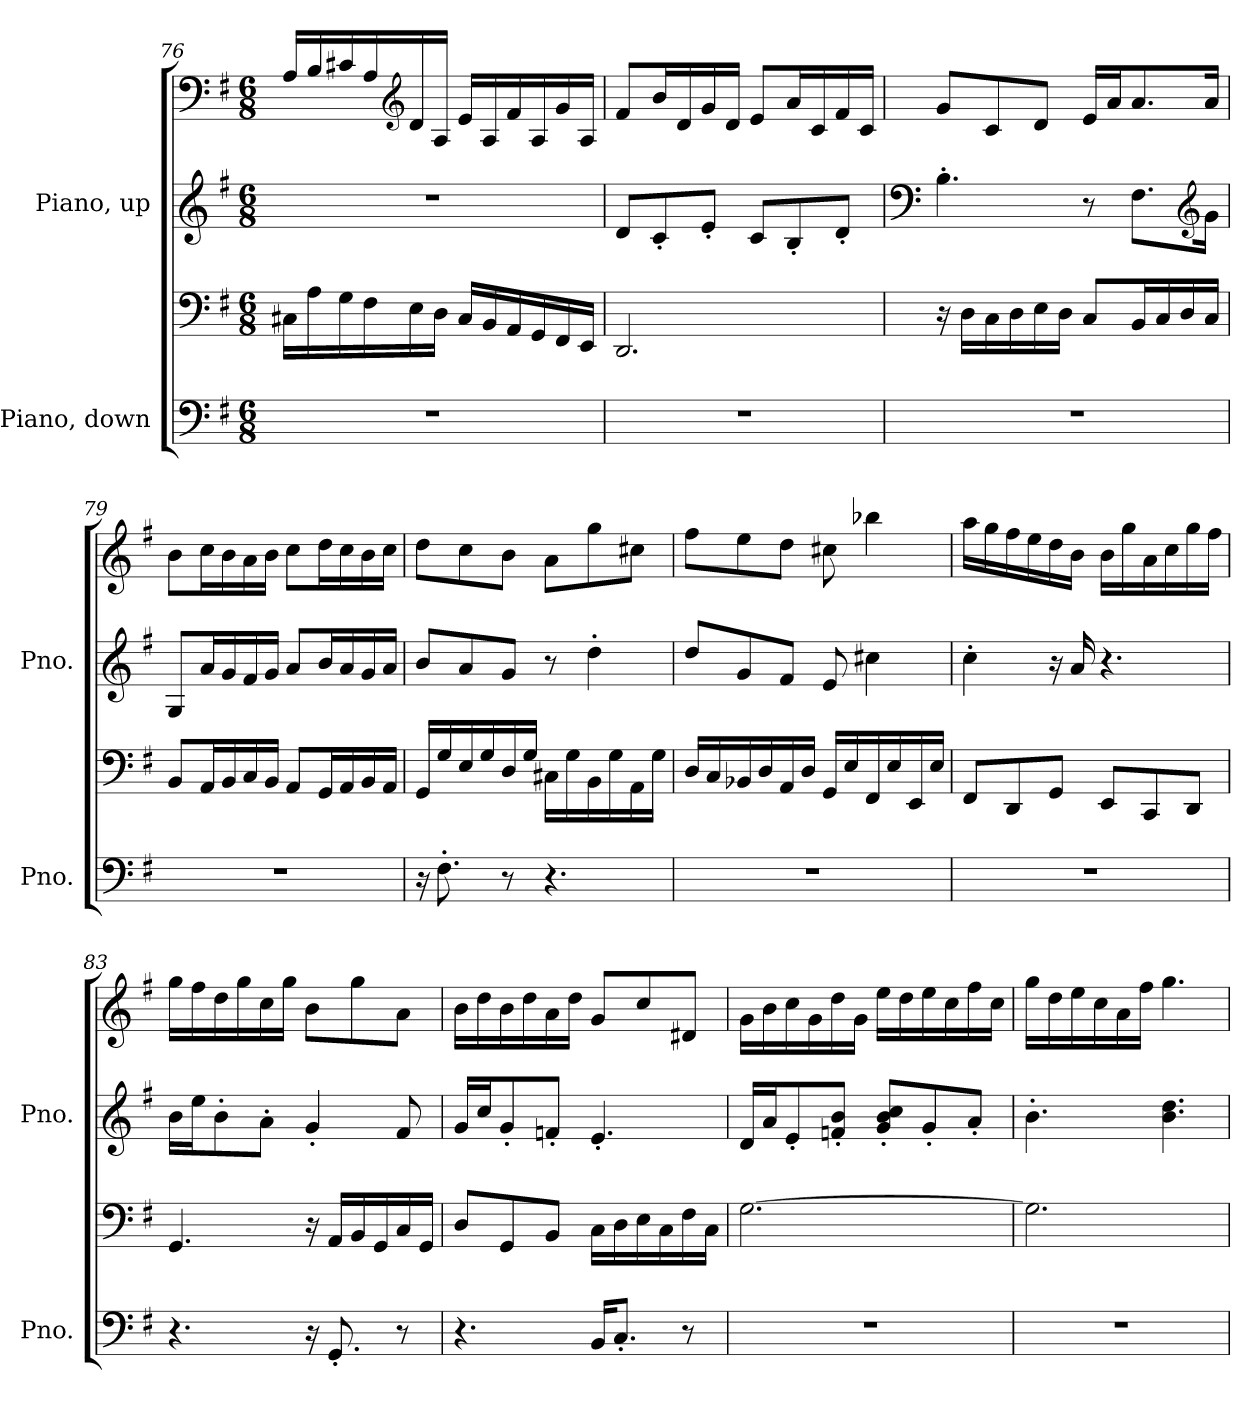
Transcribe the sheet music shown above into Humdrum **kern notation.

**kern	**kern	**kern	**kern
*part2	*part2	*part1	*part1
*staff4	*staff3	*staff2	*staff1
*I"Piano, down	*	*I"Piano, up	*
*I'Pno.	*	*I'Pno.	*
!!LO:PB:g=z
*clefF4	*clefF4	*clefG2	*clefF4
*k[f#]	*k[f#]	*k[f#]	*k[f#]
*M6/8	*M6/8	*M6/8	*M6/8
=76	=76	=76	=76
2.r	16C#X\LL	2.r	16A/LL
.	16A\	.	16B/
.	16G\	.	16c#X/
.	16F#\	.	16A/
*	*	*	*clefG2
.	16E\	.	16d/
.	16D\JJ	.	16A/JJ
.	16C#/LL	.	16e/LL
.	16BB/	.	16A/
.	16AA/	.	16f#/
.	16GG/	.	16A/
.	16FF#/	.	16g/
.	16EE/JJ	.	16A/JJ
=77	=77	=77	=77
2.r	2.DD/	8d/L	8f#/L
.	.	8c'/	16b/L
.	.	.	16d/
.	.	8e'/J	16g/
.	.	.	16d/JJ
.	.	8c/L	8e/L
.	.	8B'/	16a/L
.	.	.	16c/
.	.	8d'/J	16f#/
.	.	.	16c/JJ
=78	=78	=78	=78
*	*	*clefF4	*
2.r	16r	4.B'\	8g/L
.	16D\LL	.	.
.	16C\	.	8c/
.	16D\	.	.
.	16E\	.	8d/J
.	16D\JJ	.	.
.	8C/L	8r	16e/LL
.	.	.	16a/J
.	16BB/L	8.F#\L	8.a/
.	16C/	.	.
.	16D/	.	.
*	*	*clefG2	*
.	16C/JJ	16g\Jk	16a/Jk
!!LO:LB:g=z
=79	=79	=79	=79
2.r	8BB/L	8G/L	8b\L
.	16AA/L	16a/L	16cc\L
.	16BB/	16g/	16b\
.	16C/	16f#/	16a\
.	16BB/JJ	16g/JJ	16b\JJ
.	8AA/L	8a/L	8cc\L
.	16GG/L	16b/L	16dd\L
.	16AA/	16a/	16cc\
.	16BB/	16g/	16b\
.	16AA/JJ	16a/JJ	16cc\JJ
=80	=80	=80	=80
16r	16GG/LL	8b/L	8dd\L
8.F#'\	16G/	.	.
.	16E/	8a/	8cc\
.	16G/	.	.
8r	16D/	8g/J	8b\J
.	16G/JJ	.	.
4.r	16C#X\LL	8r	8a\L
.	16G\	.	.
.	16BB\	4dd'\	8gg\
.	16G\	.	.
.	16AA\	.	8cc#X\J
.	16G\JJ	.	.
=81	=81	=81	=81
2.r	16D/LL	8dd/L	8ff#\L
.	16C/	.	.
.	16BB-X/	8g/	8ee\
.	16D/	.	.
.	16AA/	8f#/J	8dd\J
.	16D/JJ	.	.
.	16GG/LL	8e/	8cc#X\
.	16E/	.	.
.	16FF#/	4cc#X\	4bb-X\
.	16E/	.	.
.	16EE/	.	.
.	16E/JJ	.	.
!!LO:LB:g=z
=82	=82	=82	=82
2.r	8FF#/L	4cc'\	16aa\LL
.	.	.	16gg\
.	8DD/	.	16ff#\
.	.	.	16ee\
.	8GG/J	16r	16dd\
.	.	16a/	16b\JJ
.	8EE/L	4.r	16b\LL
.	.	.	16gg\
.	8CC/	.	16a\
.	.	.	16cc\
.	8DD/J	.	16gg\
.	.	.	16ff#\JJ
=83	=83	=83	=83
4.r	4.GG/	16b\LL	16gg\LL
.	.	16ee\J	16ff#\
.	.	8b'\	16dd\
.	.	.	16gg\
.	.	8a'\J	16cc\
.	.	.	16gg\JJ
16r	16r	4g'/	8b\L
8.GG'/	16AA/LL	.	.
.	16BB/	.	8gg\
.	16GG/	.	.
8r	16C/	8f#/	8a\J
.	16GG/JJ	.	.
=84	=84	=84	=84
4.r	8D/L	16g/LL	16b\LL
.	.	16cc/J	16dd\
.	8GG/	8g'/	16b\
.	.	.	16dd\
.	8BB/J	8fn'/J	16a\
.	.	.	16dd\JJ
16BB/KL	16C\LL	4.e'/	8g/L
8.C'/J	16D\	.	.
.	16E\	.	8cc/
.	16C\	.	.
8r	16F#\	.	8d#X/J
.	16C\JJ	.	.
!!LO:PB:g=z
=85	=85	=85	=85
2.r	[2.G\	16d/LL	16g\LL
.	.	16a/J	16b\
.	.	8e'/	16cc\
.	.	.	16g\
.	.	8fn/' 8b/'J	16dd\
.	.	.	16g\JJ
.	.	8g/' 8b/' 8cc/'L	16ee\LL
.	.	.	16dd\
.	.	8g'/	16ee\
.	.	.	16cc\
.	.	8a'/J	16ff#\
.	.	.	16cc\JJ
=86	=86	=86	=86
2.r	2.G\]	4.b'\	16gg\LL
.	.	.	16dd\
.	.	.	16ee\
.	.	.	16cc\
.	.	.	16a\
.	.	.	16ff#\JJ
.	.	4.b\ 4.dd\	4.gg\
=	=	=	=
*-	*-	*-	*-
